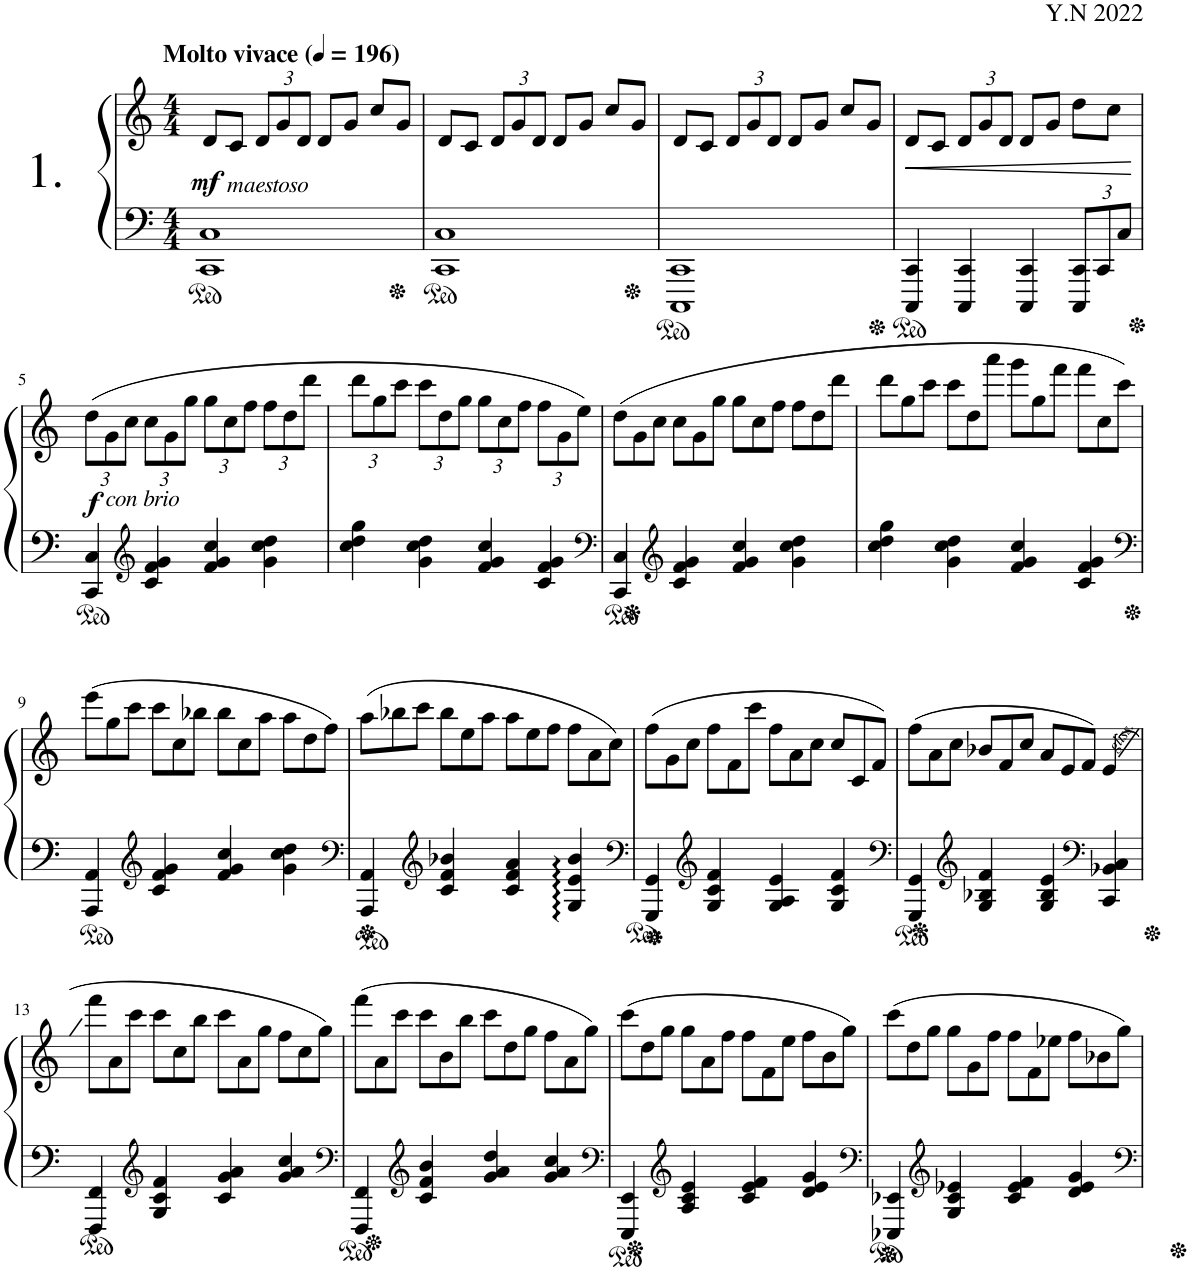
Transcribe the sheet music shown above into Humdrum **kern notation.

**kern	**kern	**dynam
*part1	*part1	*part1
*staff2	*staff1	*staff1/2
*I"Piano	*	*
*I'Pno.	*	*
*clefF4	*clefG2	*
*k[]	*k[]	*
*M4/4	*M4/4	*
*MM196	*MM196	*
=1	=1	=1
!	!LO:TX:a:B:t=Molto vivace	!
!	!LO:TX:b:i:t=maestoso	!
!	!	!LO:DY:b
1CC 1C	8d/L	mf
.	8c/J	.
*	*Xbrackettup	*
.	12d/L	.
.	12g/	.
.	12d/J	.
.	8d/L	.
.	8g/J	.
.	8cc/L	.
.	8g/J	.
=2	=2	=2
1CC 1C	8d/L	.
.	8c/J	.
.	12d/L	.
.	12g/	.
.	12d/J	.
.	8d/L	.
.	8g/J	.
.	8cc/L	.
.	8g/J	.
=3	=3	=3
1CCC 1CC	8d/L	.
.	8c/J	.
.	12d/L	.
.	12g/	.
.	12d/J	.
.	8d/L	.
.	8g/J	.
.	8cc/L	.
.	8g/J	.
=4	=4	=4
!	!	!LO:HP:b
4CCC/ 4CC/	8d/L	<
.	8c/J	.
4CCC/ 4CC/	12d/L	.
.	12g/	.
.	12d/J	.
4CCC/ 4CC/	8d/L	.
.	8g/J	.
*Xbrackettup	*	*
12CCC/ 12CC/L	8dd\L	.
12CC/	.	.
.	8cc\J	.
12C/J	.	.
.	.	[
!!LO:LB:g=z
=5	=5	=5
!	!LO:TX:b:i:t=con brio	!
!	!	!LO:DY:b
4CC/ 4C/	(12dd\L	f
.	12g\	.
.	12cc\J	.
*clefG2	*	*
4c/ 4f/ 4g/	12cc\L	.
.	12g\	.
.	12gg\J	.
4f/ 4g/ 4cc/	12gg\L	.
.	12cc\	.
.	12ff\J	.
4g\ 4cc\ 4dd\	12ff\L	.
.	12dd\	.
.	12ddd\J	.
=6	=6	=6
4cc\ 4dd\ 4gg\	12ddd\L	.
.	12gg\	.
.	12ccc\J	.
4g\ 4cc\ 4dd\	12ccc\L	.
.	12dd\	.
.	12gg\J	.
4f/ 4g/ 4cc/	12gg\L	.
.	12cc\	.
.	12ff\J	.
4c/ 4f/ 4g/	12ff\L	.
.	12g\	.
.	12ee\J)	.
=7	=7	=7
*clefF4	*	*
4CC/ 4C/	(12dd\L	.
.	12g\	.
.	12cc\J	.
*clefG2	*	*
4c/ 4f/ 4g/	12cc\L	.
.	12g\	.
.	12gg\J	.
4f/ 4g/ 4cc/	12gg\L	.
.	12cc\	.
.	12ff\J	.
4g\ 4cc\ 4dd\	12ff\L	.
.	12dd\	.
.	12ddd\J	.
=8	=8	=8
4cc\ 4dd\ 4gg\	12ddd\L	.
.	12gg\	.
.	12ccc\J	.
4g\ 4cc\ 4dd\	12ccc\L	.
.	12dd\	.
.	12aaa\J	.
4f/ 4g/ 4cc/	12ggg\L	.
.	12gg\	.
.	12fff\J	.
4c/ 4f/ 4g/	12fff\L	.
.	12cc\	.
.	12ccc\J)	.
!!LO:LB:g=z
=9	=9	=9
*clefF4	*	*
4AAA/ 4AA/	(12eee\L	.
.	12gg\	.
.	12ccc\J	.
*clefG2	*	*
4c/ 4f/ 4g/	12ccc\L	.
.	12cc\	.
.	12bb-X\J	.
4f/ 4g/ 4cc/	12bb-\L	.
.	12cc\	.
.	12aa\J	.
4g\ 4cc\ 4dd\	12aa\L	.
.	12dd\	.
.	12ff\J)	.
=10	=10	=10
*clefF4	*	*
4AAA/ 4AA/	(12aa\L	.
.	12bb-X\	.
.	12ccc\J	.
*clefG2	*	*
4c/ 4f/ 4b-X/	12bb-\L	.
.	12ee\	.
.	12aa\J	.
4c/ 4f/ 4a/	12aa\L	.
.	12ee\	.
.	12ff\J	.
4G/ 4e/ 4b-/	12ff\L	.
.	12a\	.
.	12cc\J)	.
=11	=11	=11
*clefF4	*	*
4GGG/ 4GG/	(12ff\L	.
.	12g\	.
.	12cc\J	.
*clefG2	*	*
4G/ 4c/ 4f/	12ff\L	.
.	12f\	.
.	12ccc\J	.
4G/ 4A/ 4e/	12ff\L	.
.	12a\	.
.	12cc\J	.
4G/ 4c/ 4f/	12cc/L	.
.	12c/	.
.	12f/J)	.
=12	=12	=12
*clefF4	*	*
4GGG/ 4GG/	(12ff\L	.
.	12a\	.
.	12cc\J	.
*clefG2	*	*
4G/ 4B-X/ 4f/	12b-X/L	.
.	12f/	.
.	12cc/J	.
4G/ 4B-/ 4e/	12a/L	.
.	12e/	.
.	12f/J)	.
*clefF4	*	*
4CC/ 4BB-X/ 4C/	(4e/	.
!!LO:LB:g=z
=13	=13	=13
4FFF/ 4FF/	12fff\L	.
.	12a\	.
.	12ccc\J	.
*clefG2	*	*
4G/ 4c/ 4f/	12ccc\L	.
.	12cc\	.
.	12bb\J	.
4c/ 4g/ 4a/	12ccc\L	.
.	12a\	.
.	12gg\J	.
4g/ 4a/ 4cc/	12ff\L	.
.	12cc\	.
.	12gg\J)	.
=14	=14	=14
*clefF4	*	*
4FFF/ 4FF/	(12fff\L	.
.	12a\	.
.	12ccc\J	.
*clefG2	*	*
4c/ 4f/ 4b/	12ccc\L	.
.	12b\	.
.	12bb\J	.
4g/ 4a/ 4dd/	12ccc\L	.
.	12dd\	.
.	12gg\J	.
4g/ 4a/ 4cc/	12ff\L	.
.	12a\	.
.	12gg\J)	.
=15	=15	=15
*clefF4	*	*
4EEE/ 4EE/	(12ccc\L	.
.	12dd\	.
.	12gg\J	.
*clefG2	*	*
4A/ 4c/ 4e/	12gg\L	.
.	12a\	.
.	12ff\J	.
4c/ 4e/ 4f/	12ff\L	.
.	12f\	.
.	12ee\J	.
4d/ 4e/ 4g/	12ff\L	.
.	12b\	.
.	12gg\J)	.
=16	=16	=16
*clefF4	*	*
4EEE-X/ 4EE-X/	(12ccc\L	.
.	12dd\	.
.	12gg\J	.
*clefG2	*	*
4G/ 4c/ 4e-X/	12gg\L	.
.	12g\	.
.	12ff\J	.
4c/ 4e-/ 4f/	12ff\L	.
.	12f\	.
.	12ee-X\J	.
4d/ 4e-/ 4g/	12ff\L	.
.	12b-X\	.
.	12gg\J)	.
=	=	=
*-	*-	*-
